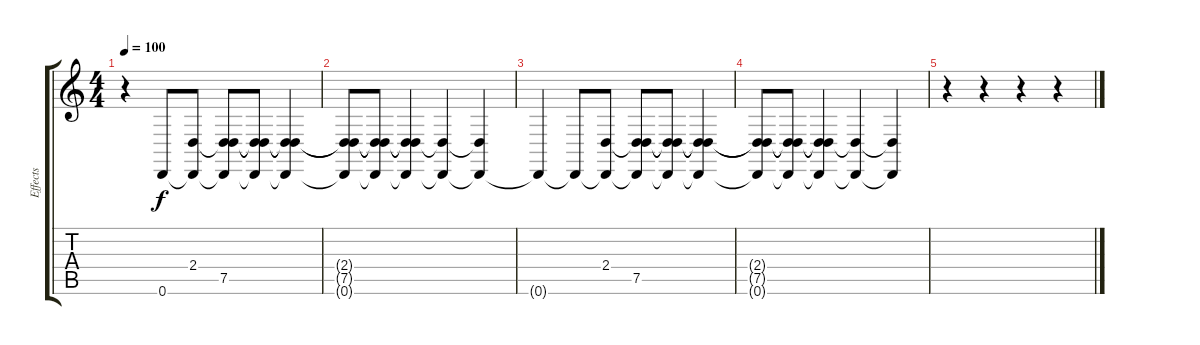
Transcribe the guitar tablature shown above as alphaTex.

\track ("Effects" "Effects") {instrument helicopter}
\staff {score tabs}
\tuning (D4 A3 F3 C3 G2 D2) {hide}
\ts (4 4)
\tempo 100
\clef g2
\ks c
r.4{dy f instrument helicopter} 0.6.8 (2.4 0.6{t}).8 (2.4{t} 7.5 0.6{t}).8 (2.4{t} 7.5{t} 0.6{t}).8 (2.4{t} 7.5{t} 0.6{t}).4 |
(2.4{t} 7.5{t} 0.6{t}).8 (2.4{t} 7.5{t} 0.6{t}).8 (2.4{t} 7.5{t} 0.6{t}).4 (7.5{t} 0.6{t}).4 (7.5{t} 0.6{t}).4 |
0.6{t}.4 0.6{t}.8 (2.4 0.6{t}).8 (2.4{t} 7.5 0.6{t}).8 (2.4{t} 7.5{t} 0.6{t}).8 (2.4{t} 7.5{t} 0.6{t}).4 |
(2.4{t} 7.5{t} 0.6{t}).8 (2.4{t} 7.5{t} 0.6{t}).8 (2.4{t} 7.5{t} 0.6{t}).4 (7.5{t} 0.6{t}).4 (7.5{t} 0.6{t}).4 |
r.4 r.4 r.4 r.4
